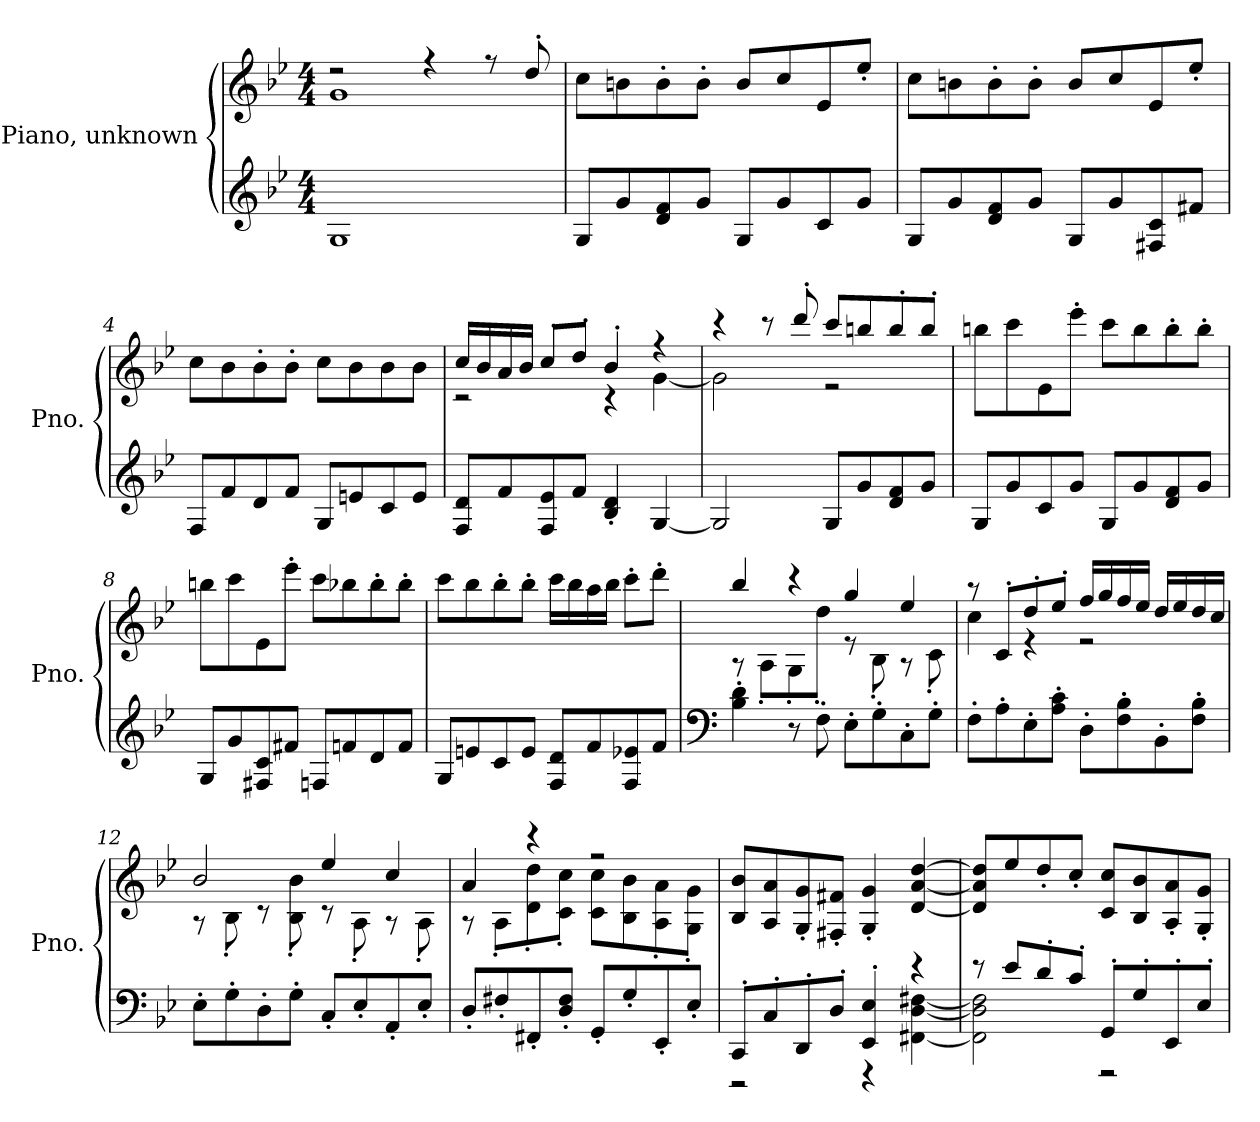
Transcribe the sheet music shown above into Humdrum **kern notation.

**kern	**kern
*part1	*part1
*staff2	*staff1
*I"Piano, unknown	*
*I'Pno.	*
*clefG2	*clefG2
*k[b-e-]	*k[b-e-]
*M4/4	*M4/4
*MM120	*MM120
=1	=1
*	*^
1G	2r	1g
.	4r	.
.	8r	.
.	8dd'/	.
*	*v	*v
=2	=2
8G/L	8cc\L
8g/	8bn\
8d/ 8f/	8b'\
8g/J	8b'\J
8G/L	8b/L
8g/	8cc/
8c/	8e-/
8g/J	8ee-'/J
=3	=3
8G/L	8cc\L
8g/	8bn\
8d/ 8f/	8b'\
8g/J	8b'\J
8G/L	8b/L
8g/	8cc/
8F#X/ 8c/	8e-/
8f#X/J	8ee-'/J
=4	=4
8F/L	8cc\L
8f/	8b-\
8d/	8b-'\
8f/J	8b-'\J
8G/L	8cc\L
8en/	8b-\
8c/	8b-\
8e/J	8b-\J
=5	=5
*	*^
8F/ 8d/L	16cc/LL	2r
.	16b-/	.
8f/	16a/	.
.	16b-/JJ	.
8F/ 8e-/	8cc'/L	.
8f/J	8dd'/J	.
4B-/' 4d/'	4b-'/	4r
[4G/	4r	[4g\
!!LO:LB:g=z	!!
=6	=6	=6
2G/]	4r	2g\]
.	8r	.
.	8ddd'/	.
8G/L	8ccc/L	2r
8g/	8bbn/	.
8d/ 8f/	8bb'/	.
8g/J	8bb'/J	.
*	*v	*v
=7	=7
8G/L	8bbn\L
8g/	8ccc\
8c/	8e-\
8g/J	8eee-'\J
8G/L	8ccc\L
8g/	8bb\
8d/ 8f/	8bb'\
8g/J	8bb'\J
=8	=8
8G/L	8bbn\L
8g/	8ccc\
8F#X/ 8c/	8e-\
8f#X/J	8eee-'\J
8Fn/L	8ccc\L
8fn/	8bb-X\
8d/	8bb-'\
8f/J	8bb-'\J
!!LO:LB:g=z
=9	=9
8G/L	8ccc\L
8en/	8bb-\
8c/	8bb-'\
8e/J	8bb-'\J
8F/ 8d/L	16ccc\LL
.	16bb-\
8f/	16aa\
.	16bb-\JJ
8F/ 8e-X/	8ccc'\L
8f/J	8ddd'\J
=10	=10
*clefF4	*
*	*^
4B-\' 4d\'	4bb-/	8r
.	.	8A'\L
8r	4r	8G'\
8F'\	.	8dd'\J
8E-'\L	4gg/	8r
8G'\	.	8B-'\
8C'\	4ee-/	8r
8G'\J	.	8c'\
=11	=11	=11
8F'\L	8r	4cc\
8A'\	8c'/L	.
8E-'\	8dd'/	4r
8A\' 8c\'J	8ee-'/J	.
8D'\L	16ff/LL	2r
.	16gg/	.
8F\' 8B-\'	16ff/	.
.	16ee-/JJ	.
8BB-'\	16dd/LL	.
.	16ee-/	.
8F\' 8B-\'J	16dd/	.
.	16cc/JJ	.
=12	=12	=12
8E-'\L	2b-/	8r
8G'\	.	8B-'\
8D'\	.	8r
8G'\J	.	8B-\' 8b-\'
8C'/L	4ee-/	8r
8E-'/	.	8A'\
8AA'/	4cc/	8r
8E-'/J	.	8A'\
!!LO:LB:g=z	!!
=13	=13	=13
8D'/L	4a/	8r
8F#X'/	.	8A'\L
8FF#X'/	4r	8d\' 8dd\'
8D/' 8F#/'J	.	8c\' 8cc\'J
8GG'/L	2r	8c\ 8cc\L
8G'/	.	8B-\ 8b-\
8EE-'/	.	8A\' 8a\'
8E-'/J	.	8G\' 8g\'J
*	*v	*v
=14	=14
*^	*
8CC'/L	2r	8B-/ 8b-/L
8C'/	.	8A/ 8a/
8DD'/	.	8G/' 8g/'
8D'/J	.	8F#X/' 8f#X/'J
4EE-/' 4E-/'	4r	4G/' 4g/'
4r	[4FF#X\ [4D\ [4F#X\	[4d/ [4a/ [4dd/
=15	=15	=15
8r	2FF#\] 2D\] 2F#\]	8d/] 8a/] 8dd/]L
8e-/L	.	8ee-/
8d'/	.	8dd'/
8c'/J	.	8cc'/J
8GG'/L	2r	8c/ 8cc/L
8G'/	.	8B-/ 8b-/
8EE-'/	.	8A/' 8a/'
8E-'/J	.	8G/' 8g/'J
*v	*v	*
=	=
*-	*-
